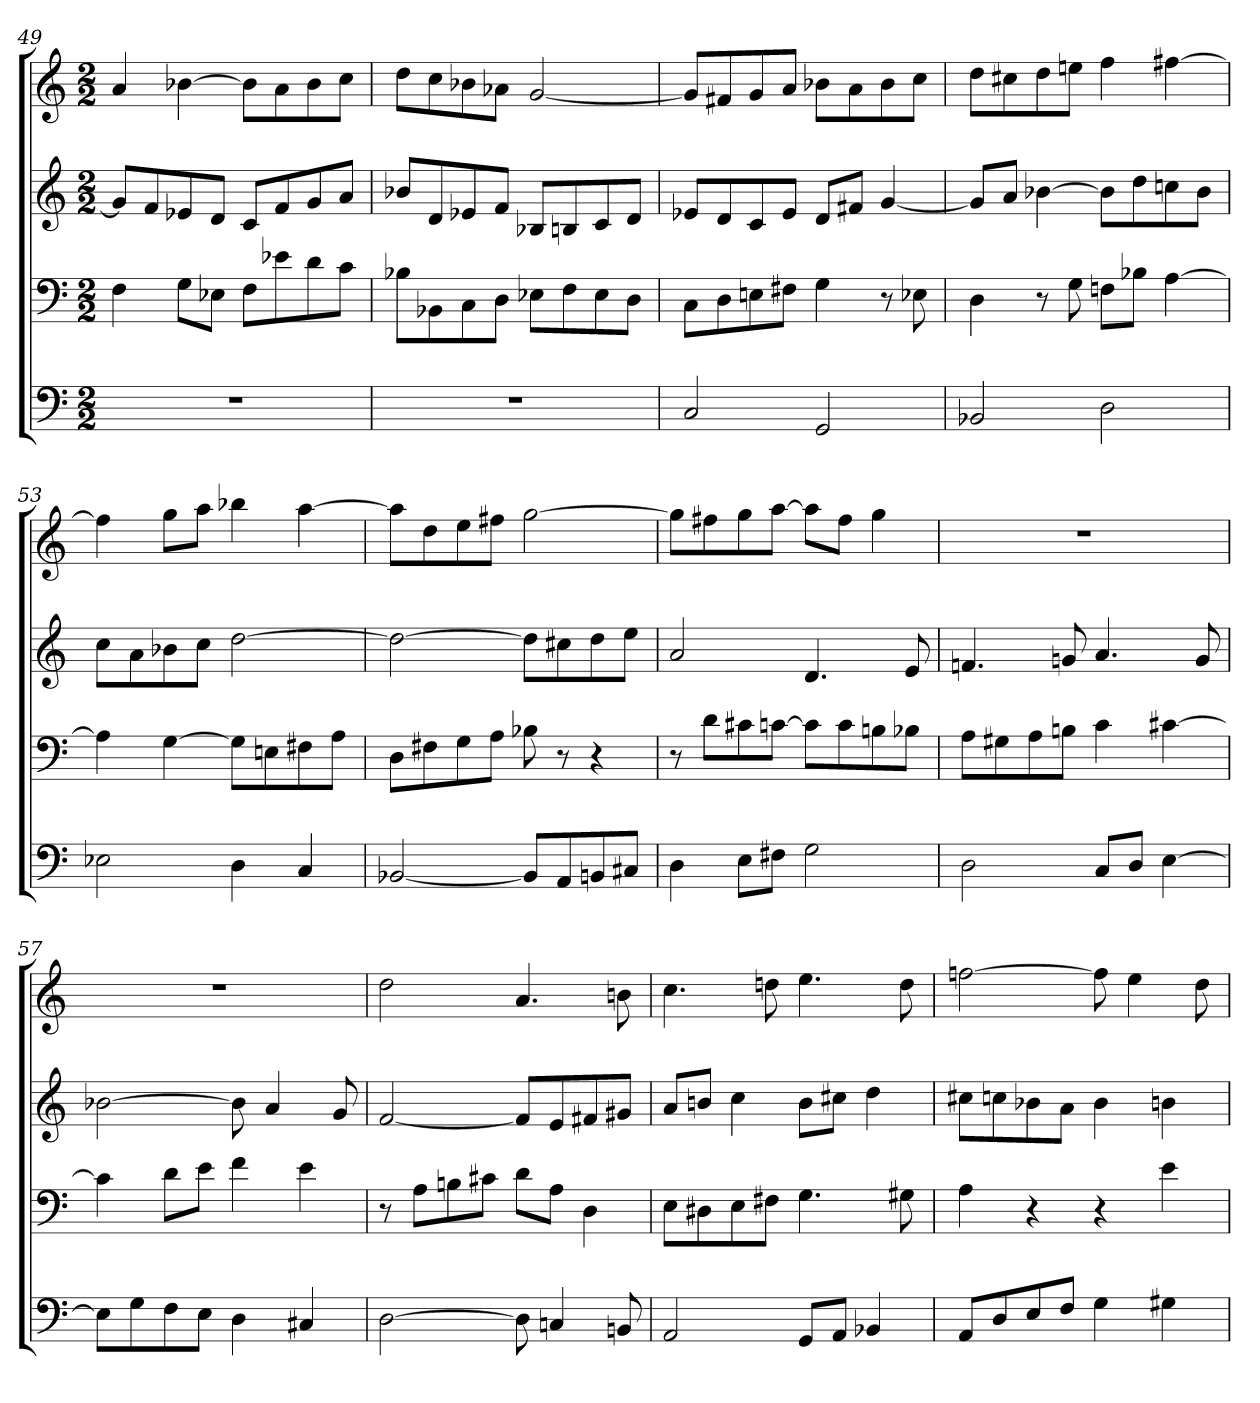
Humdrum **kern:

**kern	**kern	**kern	**kern
*part4	*part3	*part2	*part1
*staff4	*staff3	*staff2	*staff1
*M2/2	*M2/2	*M2/2	*M2/2
=49	=49	=49	=49
1r	4F	8gL]	4a
.	.	8f	.
.	8GL	8e-X	[4b-X
.	8E-XJ	8dJ	.
.	8FL	8cL	8b-L]
.	8e-X	8f	8a
.	8d	8g	8b-
.	8cJ	8aJ	8ccJ
=50	=50	=50	=50
1r	8B-XL	8b-XL	8ddL
.	8BB-X	8d	8cc
.	8C	8e-X	8b-X
.	8DJ	8fJ	8a-XJ
.	8E-XL	8B-XL	[2g
.	8F	8Bn	.
.	8E-	8c	.
.	8DJ	8dJ	.
=51	=51	=51	=51
2C	8CL	8e-XL	8gL]
.	8D	8d	8f#X
.	8En	8c	8g
.	8F#XJ	8e-J	8aJ
2GG	4G	8dL	8b-XL
.	.	8f#XJ	8a
.	8r	[4g	8b-
.	8E-X	.	8ccJ
=52	=52	=52	=52
2BB-X	4D	8gL]	8ddL
.	.	8aJ	8cc#X
.	8r	[4b-X	8dd
.	8G	.	8eenJ
2D	8FnL	8b-L]	4ff
.	8B-XJ	8dd	.
.	[4A	8ccn	[4ff#X
.	.	8b-J	.
=53	=53	=53	=53
2E-X	4A]	8ccL	4ff#]
.	.	8a	.
.	[4G	8b-X	8ggL
.	.	8ccJ	8aaJ
4D	8GL]	[2dd	4bb-X
.	8En	.	.
4C	8F#X	.	[4aa
.	8AJ	.	.
=54	=54	=54	=54
[2BB-X	8DL	2dd_	8aaL]
.	8F#X	.	8dd
.	8G	.	8ee
.	8AJ	.	8ff#XJ
8BB-L]	8B-X	8ddL]	[2gg
8AA	8r	8cc#X	.
8BBn	4r	8dd	.
8C#XJ	.	8eeJ	.
=55	=55	=55	=55
4D	8r	2a	8ggL]
.	8dL	.	8ff#X
8EL	8c#X	.	8gg
8F#XJ	[8cnJ	.	[8aaJ
2G	8cL]	4.d	8aaL]
.	8c	.	8ff#J
.	8Bn	.	4gg
.	8B-XJ	8e	.
=56	=56	=56	=56
2D	8AL	4.fn	1r
.	8G#X	.	.
.	8A	.	.
.	8BnJ	8gn	.
8CL	4c	4.a	.
8DJ	.	.	.
[4E	[4c#X	.	.
.	.	8g	.
=57	=57	=57	=57
8EL]	4c#]	[2b-X	1r
8G	.	.	.
8F	8dL	.	.
8EJ	8eJ	.	.
4D	4f	8b-]	.
.	.	4a	.
4C#X	4e	.	.
.	.	8g	.
=58	=58	=58	=58
[2D	8r	[2f	2dd
.	8AL	.	.
.	8Bn	.	.
.	8c#XJ	.	.
8D]	8dL	8fL]	4.a
4Cn	8AJ	8e	.
.	4D	8f#X	.
8BBn	.	8g#XJ	8bn
=59	=59	=59	=59
2AA	8EL	8aL	4.cc
.	8D#X	8bnJ	.
.	8E	4cc	.
.	8F#XJ	.	8ddn
8GGL	4.G	8bL	4.ee
8AAJ	.	8cc#XJ	.
4BB-X	.	4dd	.
.	8G#X	.	8dd
=60	=60	=60	=60
8AAL	4A	8cc#XL	[2ffn
8D	.	8ccn	.
8E	4r	8b-X	.
8FJ	.	8aJ	.
4G	4r	4b-	8ff]
.	.	.	4ee
4G#X	4e	4bn	.
.	.	.	8dd
=	=	=	=
*-	*-	*-	*-
